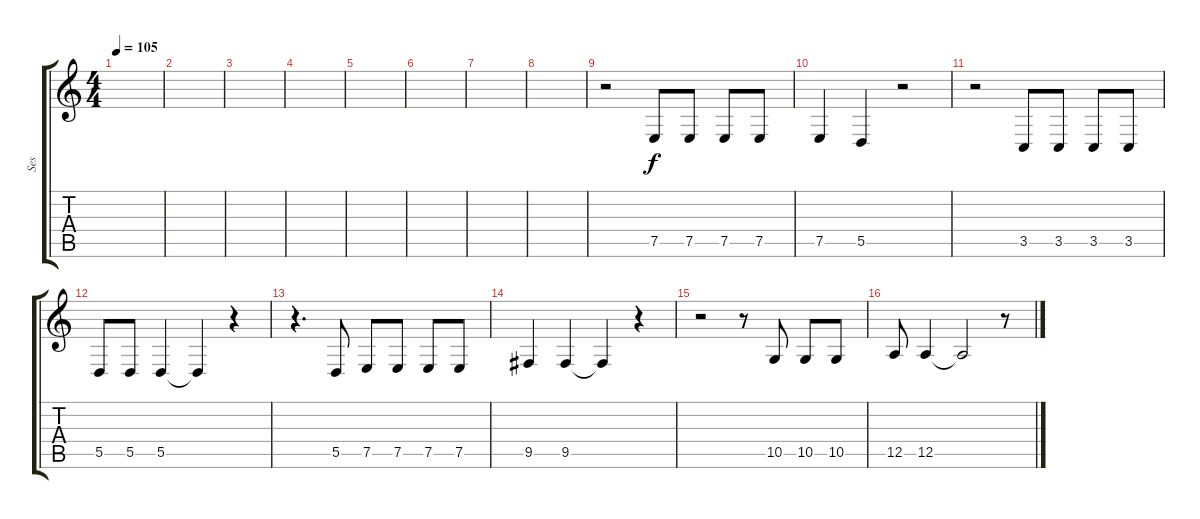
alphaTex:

\track ("Ses" "Ses") {instrument choiraahs}
\staff {score tabs}
\tuning (E4 B3 G3 D3 A2 E2) {hide}
\ts (4 4)
\tempo 105
\clef g2
\ks c
|
|
|
|
|
|
|
|
r.2 7.5.8 7.5.8 7.5.8 7.5.8 |
7.5.4 5.5.4 r.2 |
r.2 3.5.8 3.5.8 3.5.8 3.5.8 |
5.5.8 5.5.8 5.5.4 5.5{t}.4 r.4 |
r.4{d} 5.5.8 7.5.8 7.5.8 7.5.8 7.5.8 |
9.5.4 9.5.4 9.5{t}.4 r.4 |
r.2 r.8 10.5.8 10.5.8 10.5.8 |
12.5.8 12.5.4 12.5{t}.2 r.8
